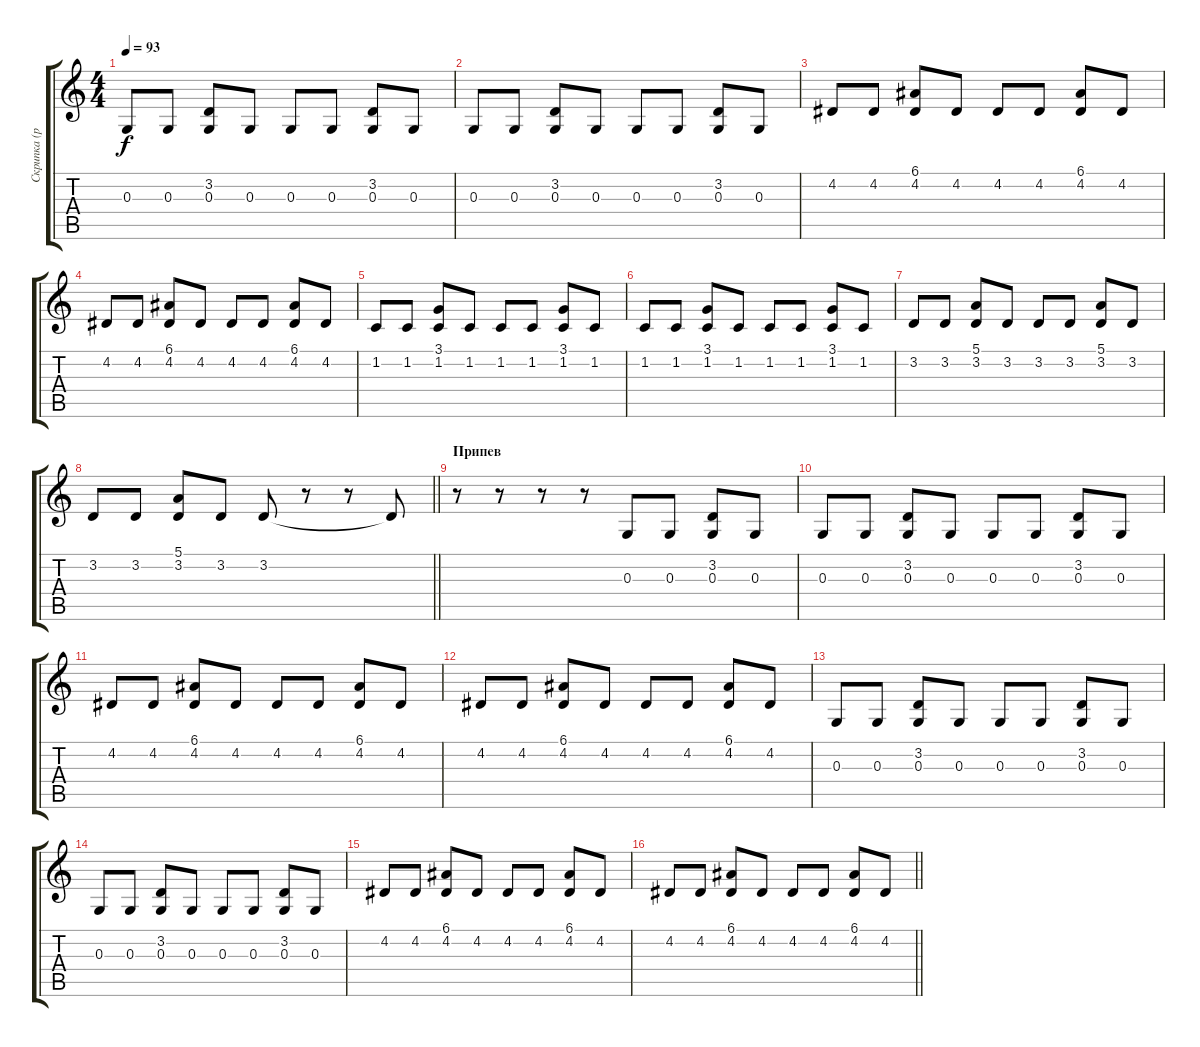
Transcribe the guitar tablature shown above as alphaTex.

\track ("Скрипка (pizzicato)" "Скрипка (p") {instrument pizzicatostrings}
\staff {score tabs}
\tuning (E4 B3 G3 D3 A2 E2) {hide}
\ts (4 4)
\tempo 93
\clef g2
\ks c
0.3.8{dy f} 0.3.8 (3.2 0.3).8 0.3.8 0.3.8 0.3.8 (3.2 0.3).8 0.3.8 |
0.3.8 0.3.8 (3.2 0.3).8 0.3.8 0.3.8 0.3.8 (3.2 0.3).8 0.3.8 |
4.2.8 4.2.8 (6.1 4.2).8 4.2.8 4.2.8 4.2.8 (6.1 4.2).8 4.2.8 |
4.2.8 4.2.8 (6.1 4.2).8 4.2.8 4.2.8 4.2.8 (6.1 4.2).8 4.2.8 |
1.2.8 1.2.8 (3.1 1.2).8 1.2.8 1.2.8 1.2.8 (3.1 1.2).8 1.2.8 |
1.2.8 1.2.8 (3.1 1.2).8 1.2.8 1.2.8 1.2.8 (3.1 1.2).8 1.2.8 |
3.2.8 3.2.8 (5.1 3.2).8 3.2.8 3.2.8 3.2.8 (5.1 3.2).8 3.2.8 |
\barLineRight lightlight
3.2.8 3.2.8 (5.1 3.2).8 3.2.8 3.2.8 r.8 r.8 3.2{t}.8 |
\section ("" "Припев")
r.8 r.8 r.8 r.8 0.3.8 0.3.8 (3.2 0.3).8 0.3.8 |
0.3.8 0.3.8 (3.2 0.3).8 0.3.8 0.3.8 0.3.8 (3.2 0.3).8 0.3.8 |
4.2.8 4.2.8 (6.1 4.2).8 4.2.8 4.2.8 4.2.8 (6.1 4.2).8 4.2.8 |
4.2.8 4.2.8 (6.1 4.2).8 4.2.8 4.2.8 4.2.8 (6.1 4.2).8 4.2.8 |
0.3.8 0.3.8 (3.2 0.3).8 0.3.8 0.3.8 0.3.8 (3.2 0.3).8 0.3.8 |
0.3.8 0.3.8 (3.2 0.3).8 0.3.8 0.3.8 0.3.8 (3.2 0.3).8 0.3.8 |
4.2.8 4.2.8 (6.1 4.2).8 4.2.8 4.2.8 4.2.8 (6.1 4.2).8 4.2.8 |
\barLineRight lightlight
4.2.8 4.2.8 (6.1 4.2).8 4.2.8 4.2.8 4.2.8 (6.1 4.2).8 4.2.8
